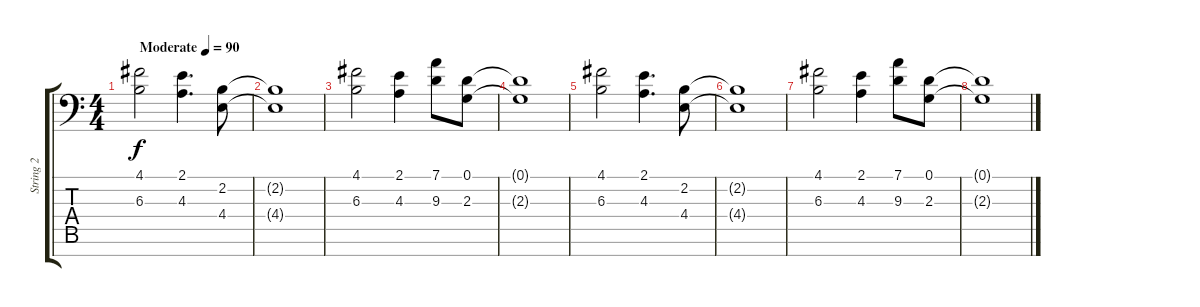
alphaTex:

\track ("String 2" "String 2") {instrument stringensemble1}
\staff {score tabs}
\tuning (D4 A3 F3 C3 G2 D2 A1) {hide}
\ts (4 4)
\tempo (90 "Moderate")
\clef f4
\ks c
(4.1 6.3).2{dy f instrument stringensemble1} (2.1 4.3).4{d} (2.2 4.4).8 |
(2.2{t} 4.4{t}).1 |
(4.1 6.3).2 (2.1 4.3).4 (7.1 9.3).8 (0.1 2.3).8 |
(0.1{t} 2.3{t}).1 |
(4.1 6.3).2 (2.1 4.3).4{d} (2.2 4.4).8 |
(2.2{t} 4.4{t}).1 |
(4.1 6.3).2 (2.1 4.3).4 (7.1 9.3).8 (0.1 2.3).8 |
(0.1{t} 2.3{t}).1
